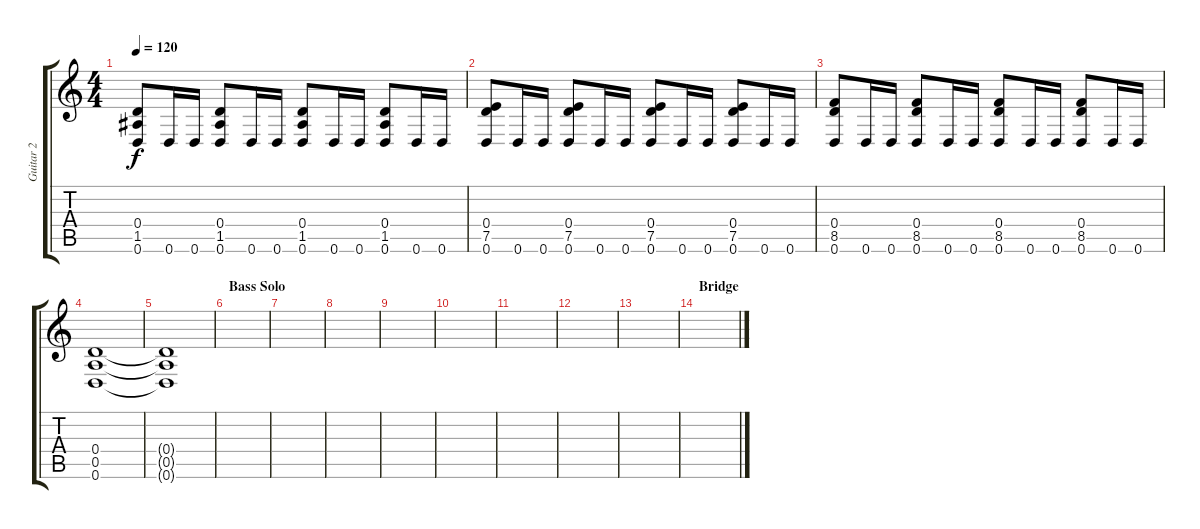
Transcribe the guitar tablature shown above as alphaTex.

\track ("Guitar 2" "Guitar 2") {instrument distortionguitar}
\staff {score tabs}
\tuning (E4 B3 G3 D3 A2 D2) {hide}
\ts (4 4)
\tempo 120
\clef g2
\ks c
(0.4 1.5 0.6).8{dy f} 0.6.16 0.6.16 (0.4 1.5 0.6).8 0.6.16 0.6.16 (0.4 1.5 0.6).8 0.6.16 0.6.16 (0.4 1.5 0.6).8 0.6.16 0.6.16 |
(0.4 7.5 0.6).8 0.6.16 0.6.16 (0.4 7.5 0.6).8 0.6.16 0.6.16 (0.4 7.5 0.6).8 0.6.16 0.6.16 (0.4 7.5 0.6).8 0.6.16 0.6.16 |
(0.4 8.5 0.6).8 0.6.16 0.6.16 (0.4 8.5 0.6).8 0.6.16 0.6.16 (0.4 8.5 0.6).8 0.6.16 0.6.16 (0.4 8.5 0.6).8 0.6.16 0.6.16 |
(0.4 0.5 0.6).1 |
(0.4{t} 0.5{t} 0.6{t}).1{volume 1} |
\section ("" "Bass Solo")
|
|
|
|
|
|
|
|
\section ("" "Bridge")
